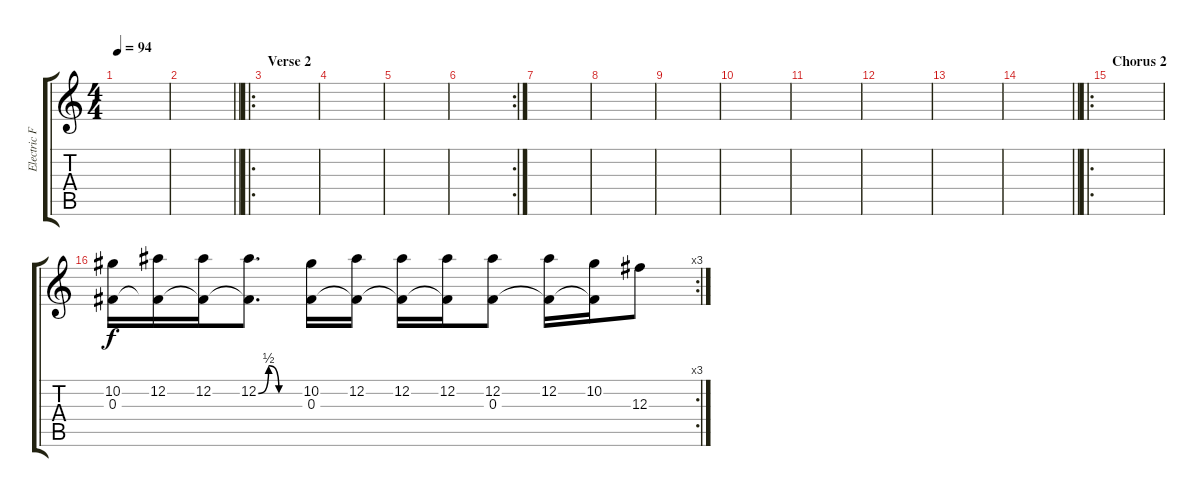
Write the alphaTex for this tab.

\track ("Electric Fill" "Electric F") {instrument overdrivenguitar}
\staff {score tabs}
\tuning (Eb4 Bb3 Gb3 Db3 Ab2 Eb2) {hide}
\ts (4 4)
\tempo 94
\clef g2
\ks c
|
\barLineRight lightlight
|
\ro
\section ("" "Verse 2")
|
|
|
\rc 2
|
|
|
|
|
|
|
|
\barLineRight lightlight
|
\ro
\section ("" "Chorus 2")
|
\rc 3
(10.2 0.3).16 (12.2 0.3{t}).16 (12.2 0.3{t}).16 (12.2{be (custom 0 0 15 2 30 0 60 0)} 0.3{t}).8{d} (10.2 0.3).16 (12.2 0.3{t}).16 (12.2 0.3{t}).16 (12.2 0.3{t}).16 (12.2 0.3).8 (12.2 0.3{t}).16 (10.2 0.3{t}).16 12.3.8
